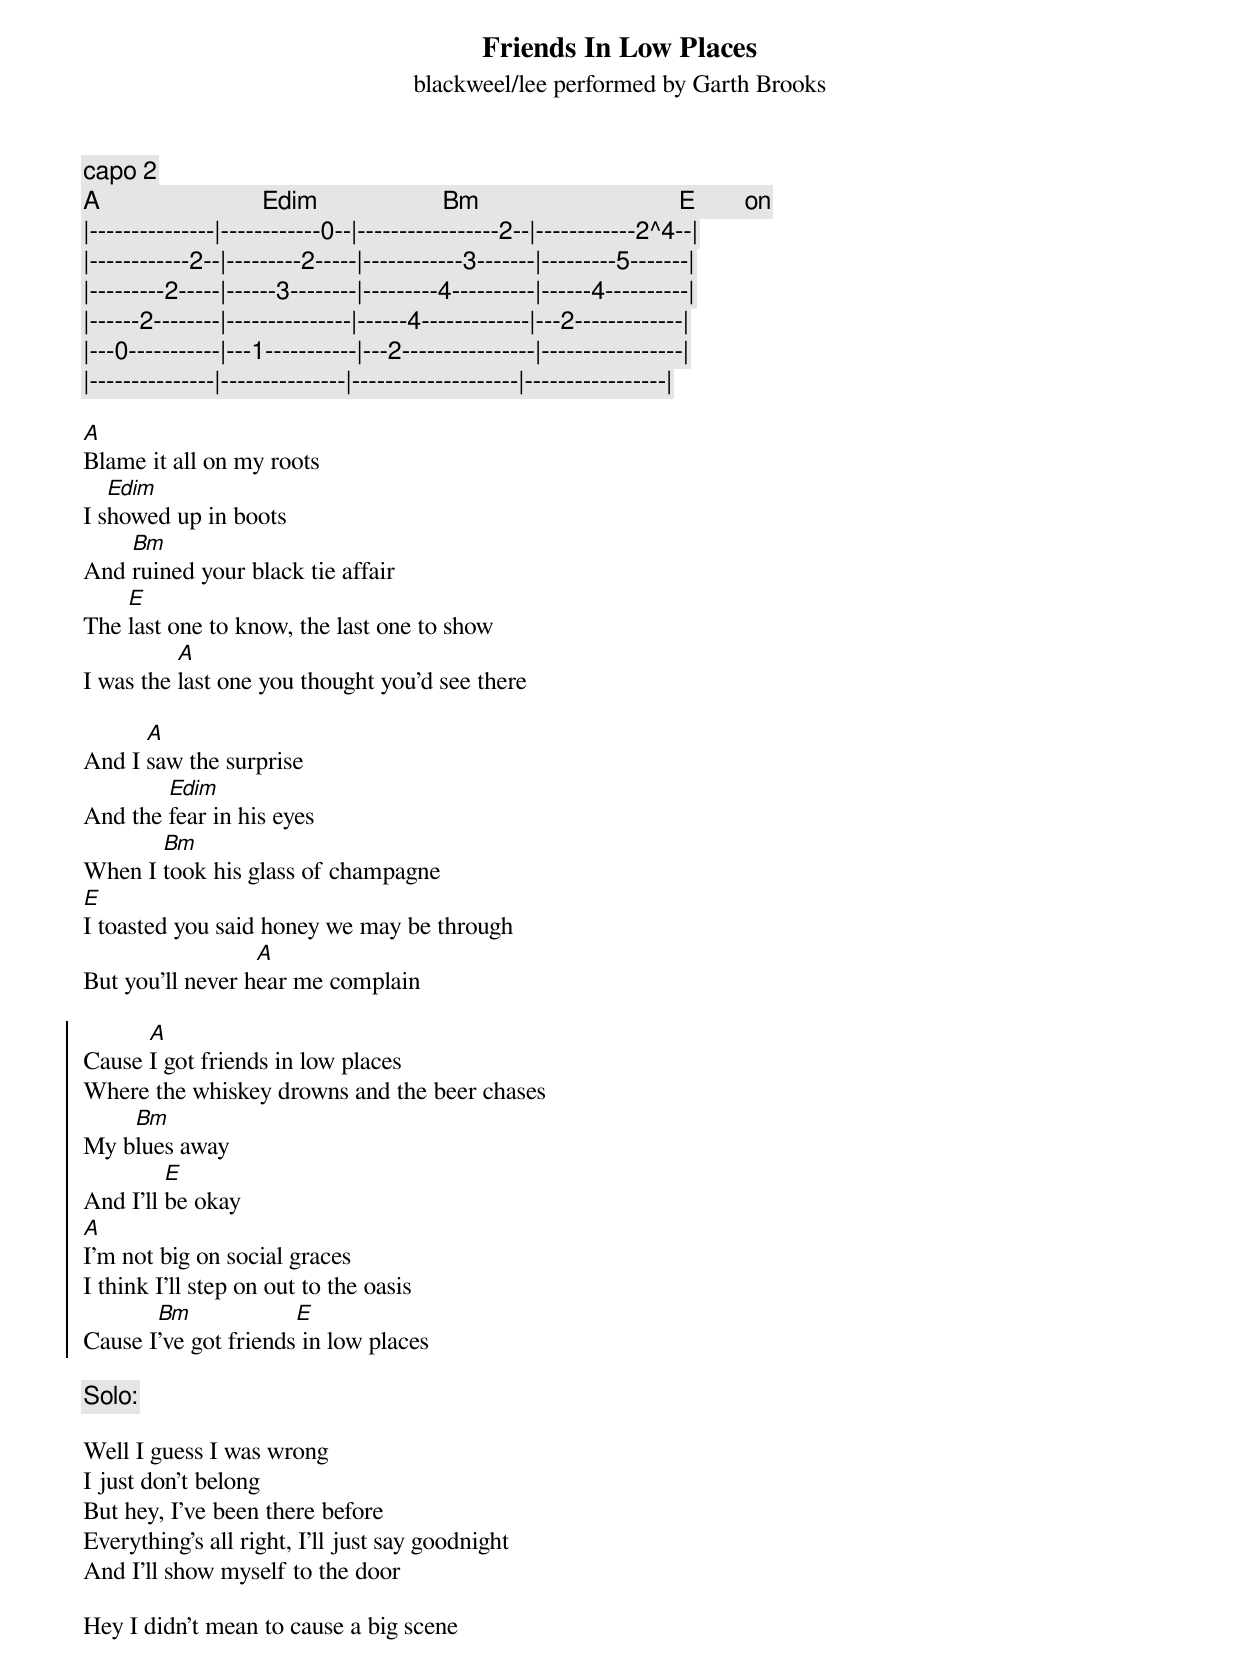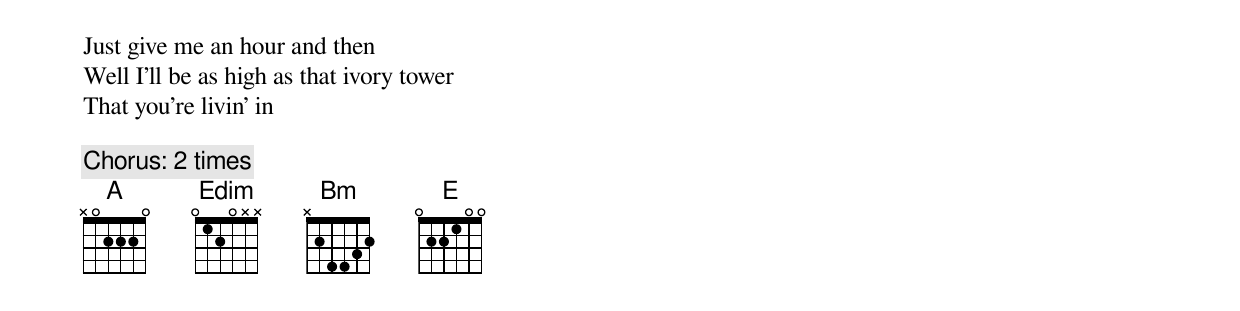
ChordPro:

{title: Friends In Low Places}
{subtitle: blackweel/lee performed by Garth Brooks}
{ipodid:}
{c:capo 2}
{c: A                          Edim                    Bm                                E        on}
{c:|---------------|------------0--|-----------------2--|------------2^4--|}
{c:|------------2--|---------2-----|------------3-------|---------5-------|}
{c:|---------2-----|------3--------|---------4----------|------4----------|}
{c:|------2--------|---------------|------4-------------|---2-------------|}
{c:|---0-----------|---1-----------|---2----------------|-----------------|}
{c:|---------------|---------------|--------------------|-----------------|}

[A]Blame it all on my roots
I s[Edim]howed up in boots
And [Bm]ruined your black tie affair
The [E]last one to know, the last one to show
I was the [A]last one you thought you'd see there

And I [A]saw the surprise
And the [Edim]fear in his eyes
When I [Bm]took his glass of champagne
[E]I toasted you said honey we may be through
But you'll never h[A]ear me complain

{soc}
Cause [A]I got friends in low places
Where the whiskey drowns and the beer chases
My b[Bm]lues away
And I’ll [E]be okay
[A]I’m not big on social graces
I think I’ll step on out to the oasis
Cause I[Bm]’ve got friends[E] in low places
{eoc}

{c:Solo:}

Well I guess I was wrong
I just don't belong
But hey, I've been there before
Everything's all right, I'll just say goodnight
And I'll show myself to the door

Hey I didn't mean to cause a big scene
Just give me an hour and then
Well I'll be as high as that ivory tower
That you're livin' in

{c:Chorus: 2 times}
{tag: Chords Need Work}
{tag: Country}
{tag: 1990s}
